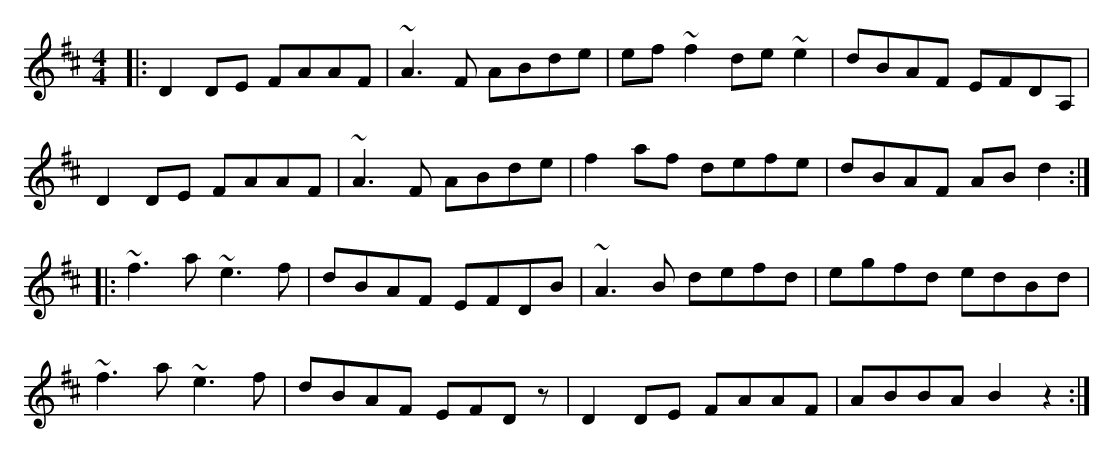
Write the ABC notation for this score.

X:1
M:4/4
K:D
|:D2DE FAAF|~A3F ABde|ef~f2 de~e2|dBAF EFDA,|
D2DE FAAF|~A3F ABde|f2af defe|dBAF ABd2:|
|:~f3a ~e3f|dBAF EFDB|~A3B defd|egfd edBd|
~f3a ~e3f|dBAF EFDz|D2DE FAAF|ABBA B2z2:|
